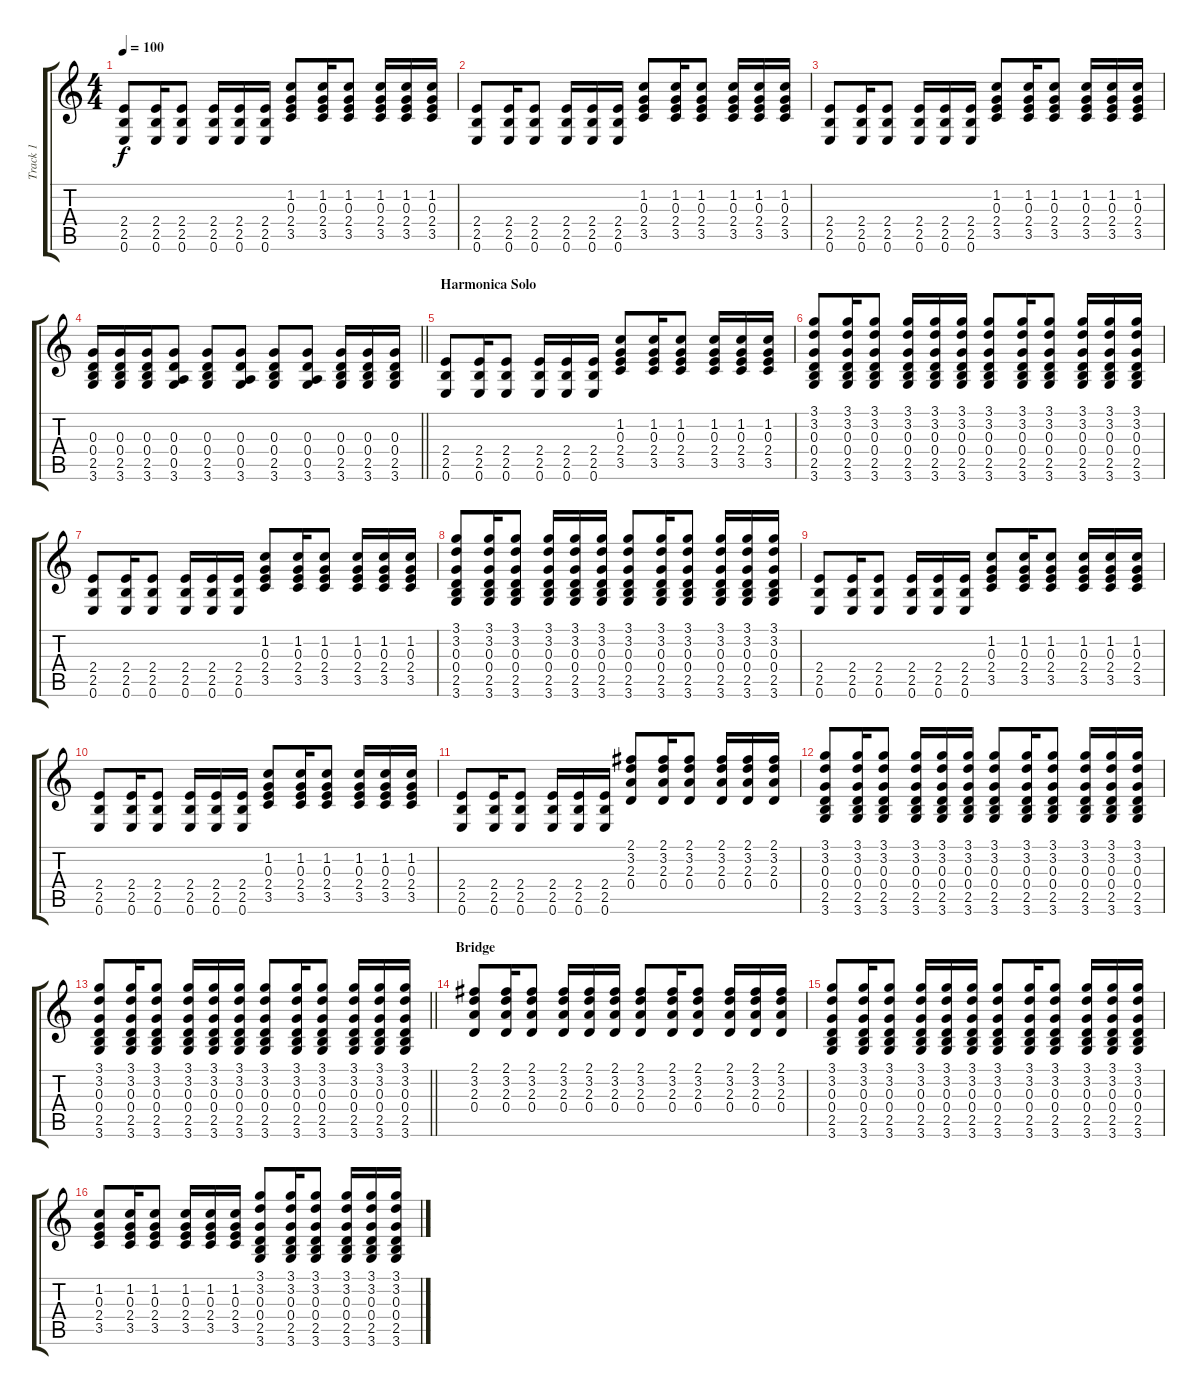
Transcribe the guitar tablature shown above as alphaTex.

\track ("Track 1" "Track 1") {instrument acousticguitarsteel}
\staff {score tabs}
\tuning (E4 B3 G3 D3 A2 E2) {hide}
\ts (4 4)
\tempo 100
\clef g2
\ks c
(2.4 2.5 0.6).8{dy f} (2.4 2.5 0.6).16 (2.4 2.5 0.6).8 (2.4 2.5 0.6).16 (2.4 2.5 0.6).16 (2.4 2.5 0.6).16 (1.2 0.3 2.4 3.5).8 (1.2 0.3 2.4 3.5).16 (1.2 0.3 2.4 3.5).8 (1.2 0.3 2.4 3.5).16 (1.2 0.3 2.4 3.5).16 (1.2 0.3 2.4 3.5).16 |
(2.4 2.5 0.6).8 (2.4 2.5 0.6).16 (2.4 2.5 0.6).8 (2.4 2.5 0.6).16 (2.4 2.5 0.6).16 (2.4 2.5 0.6).16 (1.2 0.3 2.4 3.5).8 (1.2 0.3 2.4 3.5).16 (1.2 0.3 2.4 3.5).8 (1.2 0.3 2.4 3.5).16 (1.2 0.3 2.4 3.5).16 (1.2 0.3 2.4 3.5).16 |
(2.4 2.5 0.6).8 (2.4 2.5 0.6).16 (2.4 2.5 0.6).8 (2.4 2.5 0.6).16 (2.4 2.5 0.6).16 (2.4 2.5 0.6).16 (1.2 0.3 2.4 3.5).8 (1.2 0.3 2.4 3.5).16 (1.2 0.3 2.4 3.5).8 (1.2 0.3 2.4 3.5).16 (1.2 0.3 2.4 3.5).16 (1.2 0.3 2.4 3.5).16 |
\barLineRight lightlight
(0.3 0.4 2.5 3.6).16 (0.3 0.4 2.5 3.6).16 (0.3 0.4 2.5 3.6).16 (0.3 0.4 0.5 3.6).8 (0.3 0.4 2.5 3.6).8 (0.3 0.4 0.5 3.6).8 (0.3 0.4 2.5 3.6).8 (0.3 0.4 0.5 3.6).8 (0.3 0.4 2.5 3.6).16 (0.3 0.4 2.5 3.6).16 (0.3 0.4 2.5 3.6).16 |
\section ("" "Harmonica Solo")
(2.4 2.5 0.6).8 (2.4 2.5 0.6).16 (2.4 2.5 0.6).8 (2.4 2.5 0.6).16 (2.4 2.5 0.6).16 (2.4 2.5 0.6).16 (1.2 0.3 2.4 3.5).8 (1.2 0.3 2.4 3.5).16 (1.2 0.3 2.4 3.5).8 (1.2 0.3 2.4 3.5).16 (1.2 0.3 2.4 3.5).16 (1.2 0.3 2.4 3.5).16 |
(3.1 3.2 0.3 0.4 2.5 3.6).8 (3.1 3.2 0.3 0.4 2.5 3.6).16 (3.1 3.2 0.3 0.4 2.5 3.6).8 (3.1 3.2 0.3 0.4 2.5 3.6).16 (3.1 3.2 0.3 0.4 2.5 3.6).16 (3.1 3.2 0.3 0.4 2.5 3.6).16 (3.1 3.2 0.3 0.4 2.5 3.6).8 (3.1 3.2 0.3 0.4 2.5 3.6).16 (3.1 3.2 0.3 0.4 2.5 3.6).8 (3.1 3.2 0.3 0.4 2.5 3.6).16 (3.1 3.2 0.3 0.4 2.5 3.6).16 (3.1 3.2 0.3 0.4 2.5 3.6).16 |
(2.4 2.5 0.6).8 (2.4 2.5 0.6).16 (2.4 2.5 0.6).8 (2.4 2.5 0.6).16 (2.4 2.5 0.6).16 (2.4 2.5 0.6).16 (1.2 0.3 2.4 3.5).8 (1.2 0.3 2.4 3.5).16 (1.2 0.3 2.4 3.5).8 (1.2 0.3 2.4 3.5).16 (1.2 0.3 2.4 3.5).16 (1.2 0.3 2.4 3.5).16 |
(3.1 3.2 0.3 0.4 2.5 3.6).8 (3.1 3.2 0.3 0.4 2.5 3.6).16 (3.1 3.2 0.3 0.4 2.5 3.6).8 (3.1 3.2 0.3 0.4 2.5 3.6).16 (3.1 3.2 0.3 0.4 2.5 3.6).16 (3.1 3.2 0.3 0.4 2.5 3.6).16 (3.1 3.2 0.3 0.4 2.5 3.6).8 (3.1 3.2 0.3 0.4 2.5 3.6).16 (3.1 3.2 0.3 0.4 2.5 3.6).8 (3.1 3.2 0.3 0.4 2.5 3.6).16 (3.1 3.2 0.3 0.4 2.5 3.6).16 (3.1 3.2 0.3 0.4 2.5 3.6).16 |
(2.4 2.5 0.6).8 (2.4 2.5 0.6).16 (2.4 2.5 0.6).8 (2.4 2.5 0.6).16 (2.4 2.5 0.6).16 (2.4 2.5 0.6).16 (1.2 0.3 2.4 3.5).8 (1.2 0.3 2.4 3.5).16 (1.2 0.3 2.4 3.5).8 (1.2 0.3 2.4 3.5).16 (1.2 0.3 2.4 3.5).16 (1.2 0.3 2.4 3.5).16 |
(2.4 2.5 0.6).8 (2.4 2.5 0.6).16 (2.4 2.5 0.6).8 (2.4 2.5 0.6).16 (2.4 2.5 0.6).16 (2.4 2.5 0.6).16 (1.2 0.3 2.4 3.5).8 (1.2 0.3 2.4 3.5).16 (1.2 0.3 2.4 3.5).8 (1.2 0.3 2.4 3.5).16 (1.2 0.3 2.4 3.5).16 (1.2 0.3 2.4 3.5).16 |
(2.4 2.5 0.6).8 (2.4 2.5 0.6).16 (2.4 2.5 0.6).8 (2.4 2.5 0.6).16 (2.4 2.5 0.6).16 (2.4 2.5 0.6).16 (2.1 3.2 2.3 0.4).8 (2.1 3.2 2.3 0.4).16 (2.1 3.2 2.3 0.4).8 (2.1 3.2 2.3 0.4).16 (2.1 3.2 2.3 0.4).16 (2.1 3.2 2.3 0.4).16 |
(3.1 3.2 0.3 0.4 2.5 3.6).8 (3.1 3.2 0.3 0.4 2.5 3.6).16 (3.1 3.2 0.3 0.4 2.5 3.6).8 (3.1 3.2 0.3 0.4 2.5 3.6).16 (3.1 3.2 0.3 0.4 2.5 3.6).16 (3.1 3.2 0.3 0.4 2.5 3.6).16 (3.1 3.2 0.3 0.4 2.5 3.6).8 (3.1 3.2 0.3 0.4 2.5 3.6).16 (3.1 3.2 0.3 0.4 2.5 3.6).8 (3.1 3.2 0.3 0.4 2.5 3.6).16 (3.1 3.2 0.3 0.4 2.5 3.6).16 (3.1 3.2 0.3 0.4 2.5 3.6).16 |
\barLineRight lightlight
(3.1 3.2 0.3 0.4 2.5 3.6).8 (3.1 3.2 0.3 0.4 2.5 3.6).16 (3.1 3.2 0.3 0.4 2.5 3.6).8 (3.1 3.2 0.3 0.4 2.5 3.6).16 (3.1 3.2 0.3 0.4 2.5 3.6).16 (3.1 3.2 0.3 0.4 2.5 3.6).16 (3.1 3.2 0.3 0.4 2.5 3.6).8 (3.1 3.2 0.3 0.4 2.5 3.6).16 (3.1 3.2 0.3 0.4 2.5 3.6).8 (3.1 3.2 0.3 0.4 2.5 3.6).16 (3.1 3.2 0.3 0.4 2.5 3.6).16 (3.1 3.2 0.3 0.4 2.5 3.6).16 |
\section ("" "Bridge")
(2.1 3.2 2.3 0.4).8 (2.1 3.2 2.3 0.4).16 (2.1 3.2 2.3 0.4).8 (2.1 3.2 2.3 0.4).16 (2.1 3.2 2.3 0.4).16 (2.1 3.2 2.3 0.4).16 (2.1 3.2 2.3 0.4).8 (2.1 3.2 2.3 0.4).16 (2.1 3.2 2.3 0.4).8 (2.1 3.2 2.3 0.4).16 (2.1 3.2 2.3 0.4).16 (2.1 3.2 2.3 0.4).16 |
(3.1 3.2 0.3 0.4 2.5 3.6).8 (3.1 3.2 0.3 0.4 2.5 3.6).16 (3.1 3.2 0.3 0.4 2.5 3.6).8 (3.1 3.2 0.3 0.4 2.5 3.6).16 (3.1 3.2 0.3 0.4 2.5 3.6).16 (3.1 3.2 0.3 0.4 2.5 3.6).16 (3.1 3.2 0.3 0.4 2.5 3.6).8 (3.1 3.2 0.3 0.4 2.5 3.6).16 (3.1 3.2 0.3 0.4 2.5 3.6).8 (3.1 3.2 0.3 0.4 2.5 3.6).16 (3.1 3.2 0.3 0.4 2.5 3.6).16 (3.1 3.2 0.3 0.4 2.5 3.6).16 |
(1.2 0.3 2.4 3.5).8 (1.2 0.3 2.4 3.5).16 (1.2 0.3 2.4 3.5).8 (1.2 0.3 2.4 3.5).16 (1.2 0.3 2.4 3.5).16 (1.2 0.3 2.4 3.5).16 (3.1 3.2 0.3 0.4 2.5 3.6).8 (3.1 3.2 0.3 0.4 2.5 3.6).16 (3.1 3.2 0.3 0.4 2.5 3.6).8 (3.1 3.2 0.3 0.4 2.5 3.6).16 (3.1 3.2 0.3 0.4 2.5 3.6).16 (3.1 3.2 0.3 0.4 2.5 3.6).16
